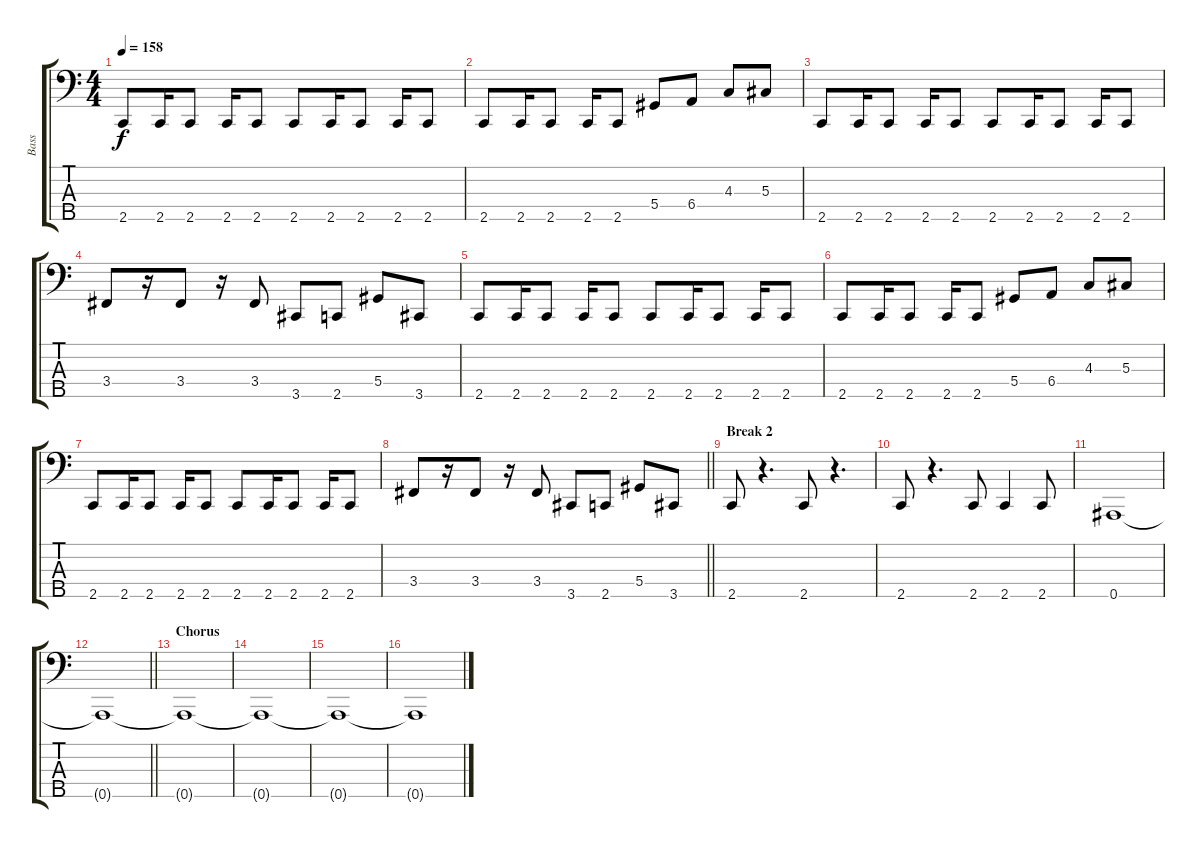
\track ("Bass" "Bass") {instrument electricbassfinger}
\staff {score tabs}
\tuning (Gb2 Db2 Ab1 Eb1 Bb0) {hide}
\ts (4 4)
\tempo 158
\clef f4
\ks c
2.5.8{dy f} 2.5.16 2.5.8 2.5.16 2.5.8 2.5.8 2.5.16 2.5.8 2.5.16 2.5.8 |
2.5.8 2.5.16 2.5.8 2.5.16 2.5.8 5.4.8 6.4.8 4.3.8 5.3.8 |
2.5.8 2.5.16 2.5.8 2.5.16 2.5.8 2.5.8 2.5.16 2.5.8 2.5.16 2.5.8 |
3.4.8 r.16 3.4.8 r.16 3.4.8 3.5.8 2.5.8 5.4.8 3.5.8 |
2.5.8 2.5.16 2.5.8 2.5.16 2.5.8 2.5.8 2.5.16 2.5.8 2.5.16 2.5.8 |
2.5.8 2.5.16 2.5.8 2.5.16 2.5.8 5.4.8 6.4.8 4.3.8 5.3.8 |
2.5.8 2.5.16 2.5.8 2.5.16 2.5.8 2.5.8 2.5.16 2.5.8 2.5.16 2.5.8 |
\barLineRight lightlight
3.4.8 r.16 3.4.8 r.16 3.4.8 3.5.8 2.5.8 5.4.8 3.5.8 |
\section ("" "Break 2")
2.5.8 r.4{d} 2.5.8 r.4{d} |
2.5.8 r.4{d} 2.5.8 2.5.4 2.5.8 |
0.5.1 |
\barLineRight lightlight
0.5{t}.1 |
\section ("" "Chorus")
0.5{t}.1 |
0.5{t}.1 |
0.5{t}.1 |
0.5{t}.1
